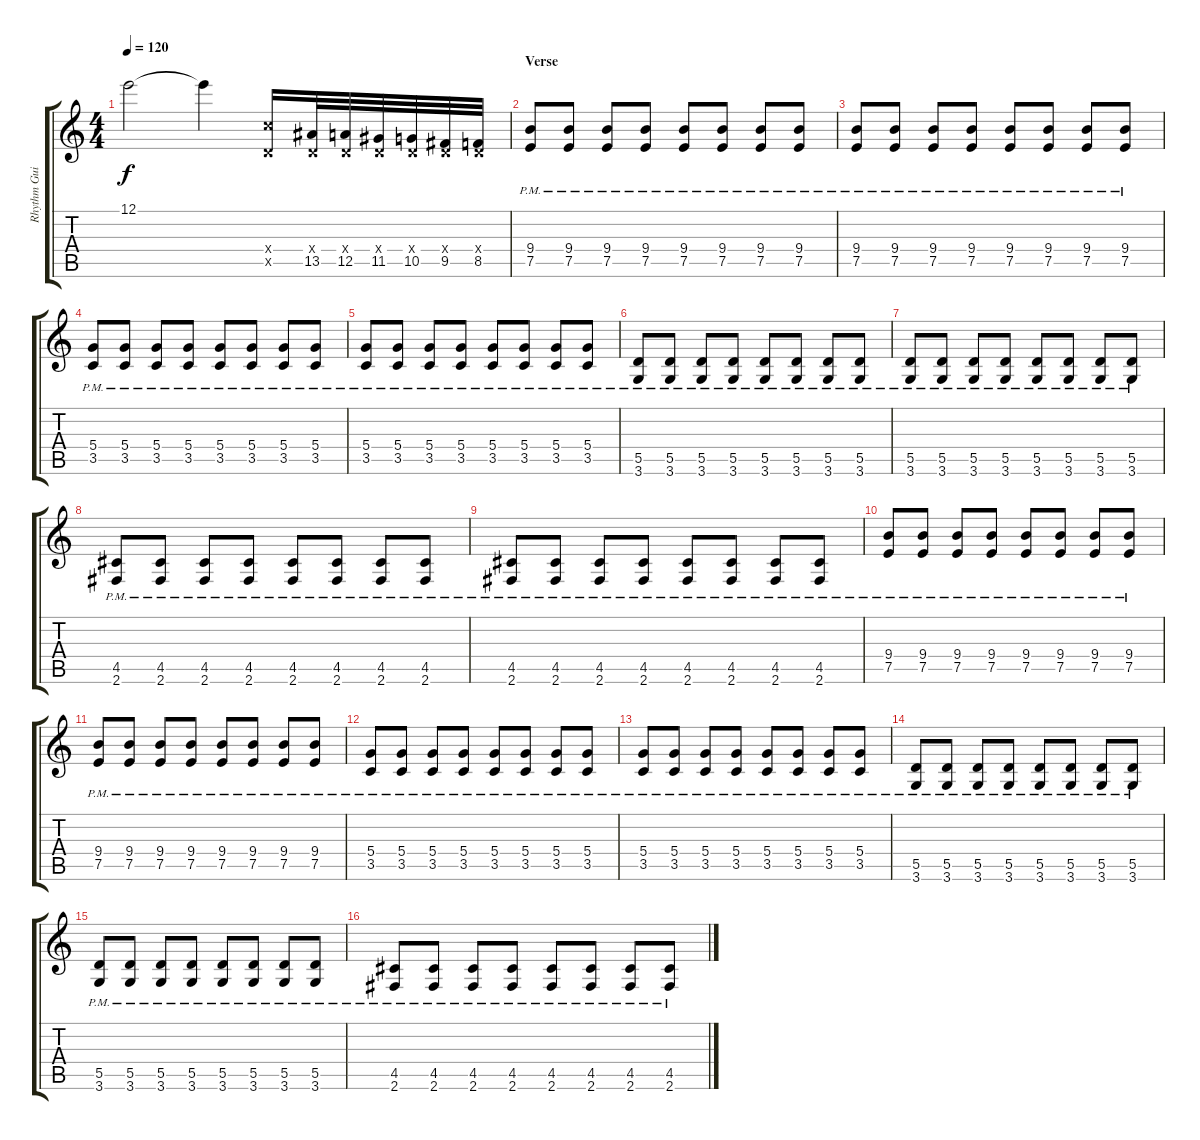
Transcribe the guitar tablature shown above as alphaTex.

\track ("Rhythm Guitar" "Rhythm Gui") {instrument distortionguitar}
\staff {score tabs}
\tuning (E4 B3 G3 D3 A2 E2) {hide}
\ts (4 4)
\tempo 120
\clef g2
\ks c
12.1{t}.2{dy f} 12.1{t}.4 (0.4{x} 15.5{x}).16 (0.4{x} 13.5).32 (0.4{x} 12.5).32 (0.4{x} 11.5).32 (0.4{x} 10.5).32 (0.4{x} 9.5).32 (0.4{x} 8.5).32 |
\section ("" "Verse")
(9.4{pm} 7.5{pm}).8 (9.4{pm} 7.5{pm}).8 (9.4{pm} 7.5{pm}).8 (9.4{pm} 7.5{pm}).8 (9.4{pm} 7.5{pm}).8 (9.4{pm} 7.5{pm}).8 (9.4{pm} 7.5{pm}).8 (9.4{pm} 7.5{pm}).8 |
(9.4{pm} 7.5{pm}).8 (9.4{pm} 7.5{pm}).8 (9.4{pm} 7.5{pm}).8 (9.4{pm} 7.5{pm}).8 (9.4{pm} 7.5{pm}).8 (9.4{pm} 7.5{pm}).8 (9.4{pm} 7.5{pm}).8 (9.4{pm} 7.5{pm}).8 |
(5.4{pm} 3.5{pm}).8 (5.4{pm} 3.5{pm}).8 (5.4{pm} 3.5{pm}).8 (5.4{pm} 3.5{pm}).8 (5.4{pm} 3.5{pm}).8 (5.4{pm} 3.5{pm}).8 (5.4{pm} 3.5{pm}).8 (5.4{pm} 3.5{pm}).8 |
(5.4{pm} 3.5{pm}).8 (5.4{pm} 3.5{pm}).8 (5.4{pm} 3.5{pm}).8 (5.4{pm} 3.5{pm}).8 (5.4{pm} 3.5{pm}).8 (5.4{pm} 3.5{pm}).8 (5.4{pm} 3.5{pm}).8 (5.4{pm} 3.5{pm}).8 |
(5.5{pm} 3.6{pm}).8 (5.5{pm} 3.6{pm}).8 (5.5{pm} 3.6{pm}).8 (5.5{pm} 3.6{pm}).8 (5.5{pm} 3.6{pm}).8 (5.5{pm} 3.6{pm}).8 (5.5{pm} 3.6{pm}).8 (5.5{pm} 3.6{pm}).8 |
(5.5{pm} 3.6{pm}).8 (5.5{pm} 3.6{pm}).8 (5.5{pm} 3.6{pm}).8 (5.5{pm} 3.6{pm}).8 (5.5{pm} 3.6{pm}).8 (5.5{pm} 3.6{pm}).8 (5.5{pm} 3.6{pm}).8 (5.5{pm} 3.6{pm}).8 |
(4.5{pm} 2.6{pm}).8 (4.5{pm} 2.6{pm}).8 (4.5{pm} 2.6{pm}).8 (4.5{pm} 2.6{pm}).8 (4.5{pm} 2.6{pm}).8 (4.5{pm} 2.6{pm}).8 (4.5{pm} 2.6{pm}).8 (4.5{pm} 2.6{pm}).8 |
(4.5{pm} 2.6{pm}).8 (4.5{pm} 2.6{pm}).8 (4.5{pm} 2.6{pm}).8 (4.5{pm} 2.6{pm}).8 (4.5{pm} 2.6{pm}).8 (4.5{pm} 2.6{pm}).8 (4.5{pm} 2.6{pm}).8 (4.5{pm} 2.6{pm}).8 |
(9.4{pm} 7.5{pm}).8 (9.4{pm} 7.5{pm}).8 (9.4{pm} 7.5{pm}).8 (9.4{pm} 7.5{pm}).8 (9.4{pm} 7.5{pm}).8 (9.4{pm} 7.5{pm}).8 (9.4{pm} 7.5{pm}).8 (9.4{pm} 7.5{pm}).8 |
(9.4{pm} 7.5{pm}).8 (9.4{pm} 7.5{pm}).8 (9.4{pm} 7.5{pm}).8 (9.4{pm} 7.5{pm}).8 (9.4{pm} 7.5{pm}).8 (9.4{pm} 7.5{pm}).8 (9.4{pm} 7.5{pm}).8 (9.4{pm} 7.5{pm}).8 |
(5.4{pm} 3.5{pm}).8 (5.4{pm} 3.5{pm}).8 (5.4{pm} 3.5{pm}).8 (5.4{pm} 3.5{pm}).8 (5.4{pm} 3.5{pm}).8 (5.4{pm} 3.5{pm}).8 (5.4{pm} 3.5{pm}).8 (5.4{pm} 3.5{pm}).8 |
(5.4{pm} 3.5{pm}).8 (5.4{pm} 3.5{pm}).8 (5.4{pm} 3.5{pm}).8 (5.4{pm} 3.5{pm}).8 (5.4{pm} 3.5{pm}).8 (5.4{pm} 3.5{pm}).8 (5.4{pm} 3.5{pm}).8 (5.4{pm} 3.5{pm}).8 |
(5.5{pm} 3.6{pm}).8 (5.5{pm} 3.6{pm}).8 (5.5{pm} 3.6{pm}).8 (5.5{pm} 3.6{pm}).8 (5.5{pm} 3.6{pm}).8 (5.5{pm} 3.6{pm}).8 (5.5{pm} 3.6{pm}).8 (5.5{pm} 3.6{pm}).8 |
(5.5{pm} 3.6{pm}).8 (5.5{pm} 3.6{pm}).8 (5.5{pm} 3.6{pm}).8 (5.5{pm} 3.6{pm}).8 (5.5{pm} 3.6{pm}).8 (5.5{pm} 3.6{pm}).8 (5.5{pm} 3.6{pm}).8 (5.5{pm} 3.6{pm}).8 |
(4.5{pm} 2.6{pm}).8 (4.5{pm} 2.6{pm}).8 (4.5{pm} 2.6{pm}).8 (4.5{pm} 2.6{pm}).8 (4.5{pm} 2.6{pm}).8 (4.5{pm} 2.6{pm}).8 (4.5{pm} 2.6{pm}).8 (4.5{pm} 2.6{pm}).8
